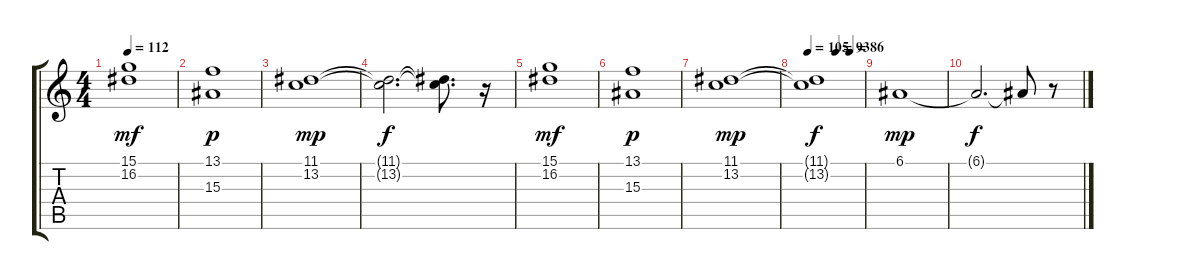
\track "" {instrument rockorgan}
\staff {score tabs}
\tuning (E4 B3 G3 D3 A2 E2) {hide}
\ts (4 4)
\tempo 112
\clef g2
\ks c
(15.1 16.2).1{dy mf} |
(13.1 15.3).1{dy p} |
(11.1 13.2).1{dy mp} |
(11.1{t} 13.2{t}).2{d dy f} (11.1{t} 13.2{t}).8{d} r.16 |
(15.1 16.2).1{dy mf} |
(13.1 15.3).1{dy p} |
(11.1 13.2).1{dy mp} |
\tempo 105
\tempo (93 0.5)
\tempo (86 0.75)
(11.1{t} 13.2{t}).1{dy f} |
6.1.1{dy mp} |
6.1{t}.2{d dy f} 6.1{t}.8 r.8
